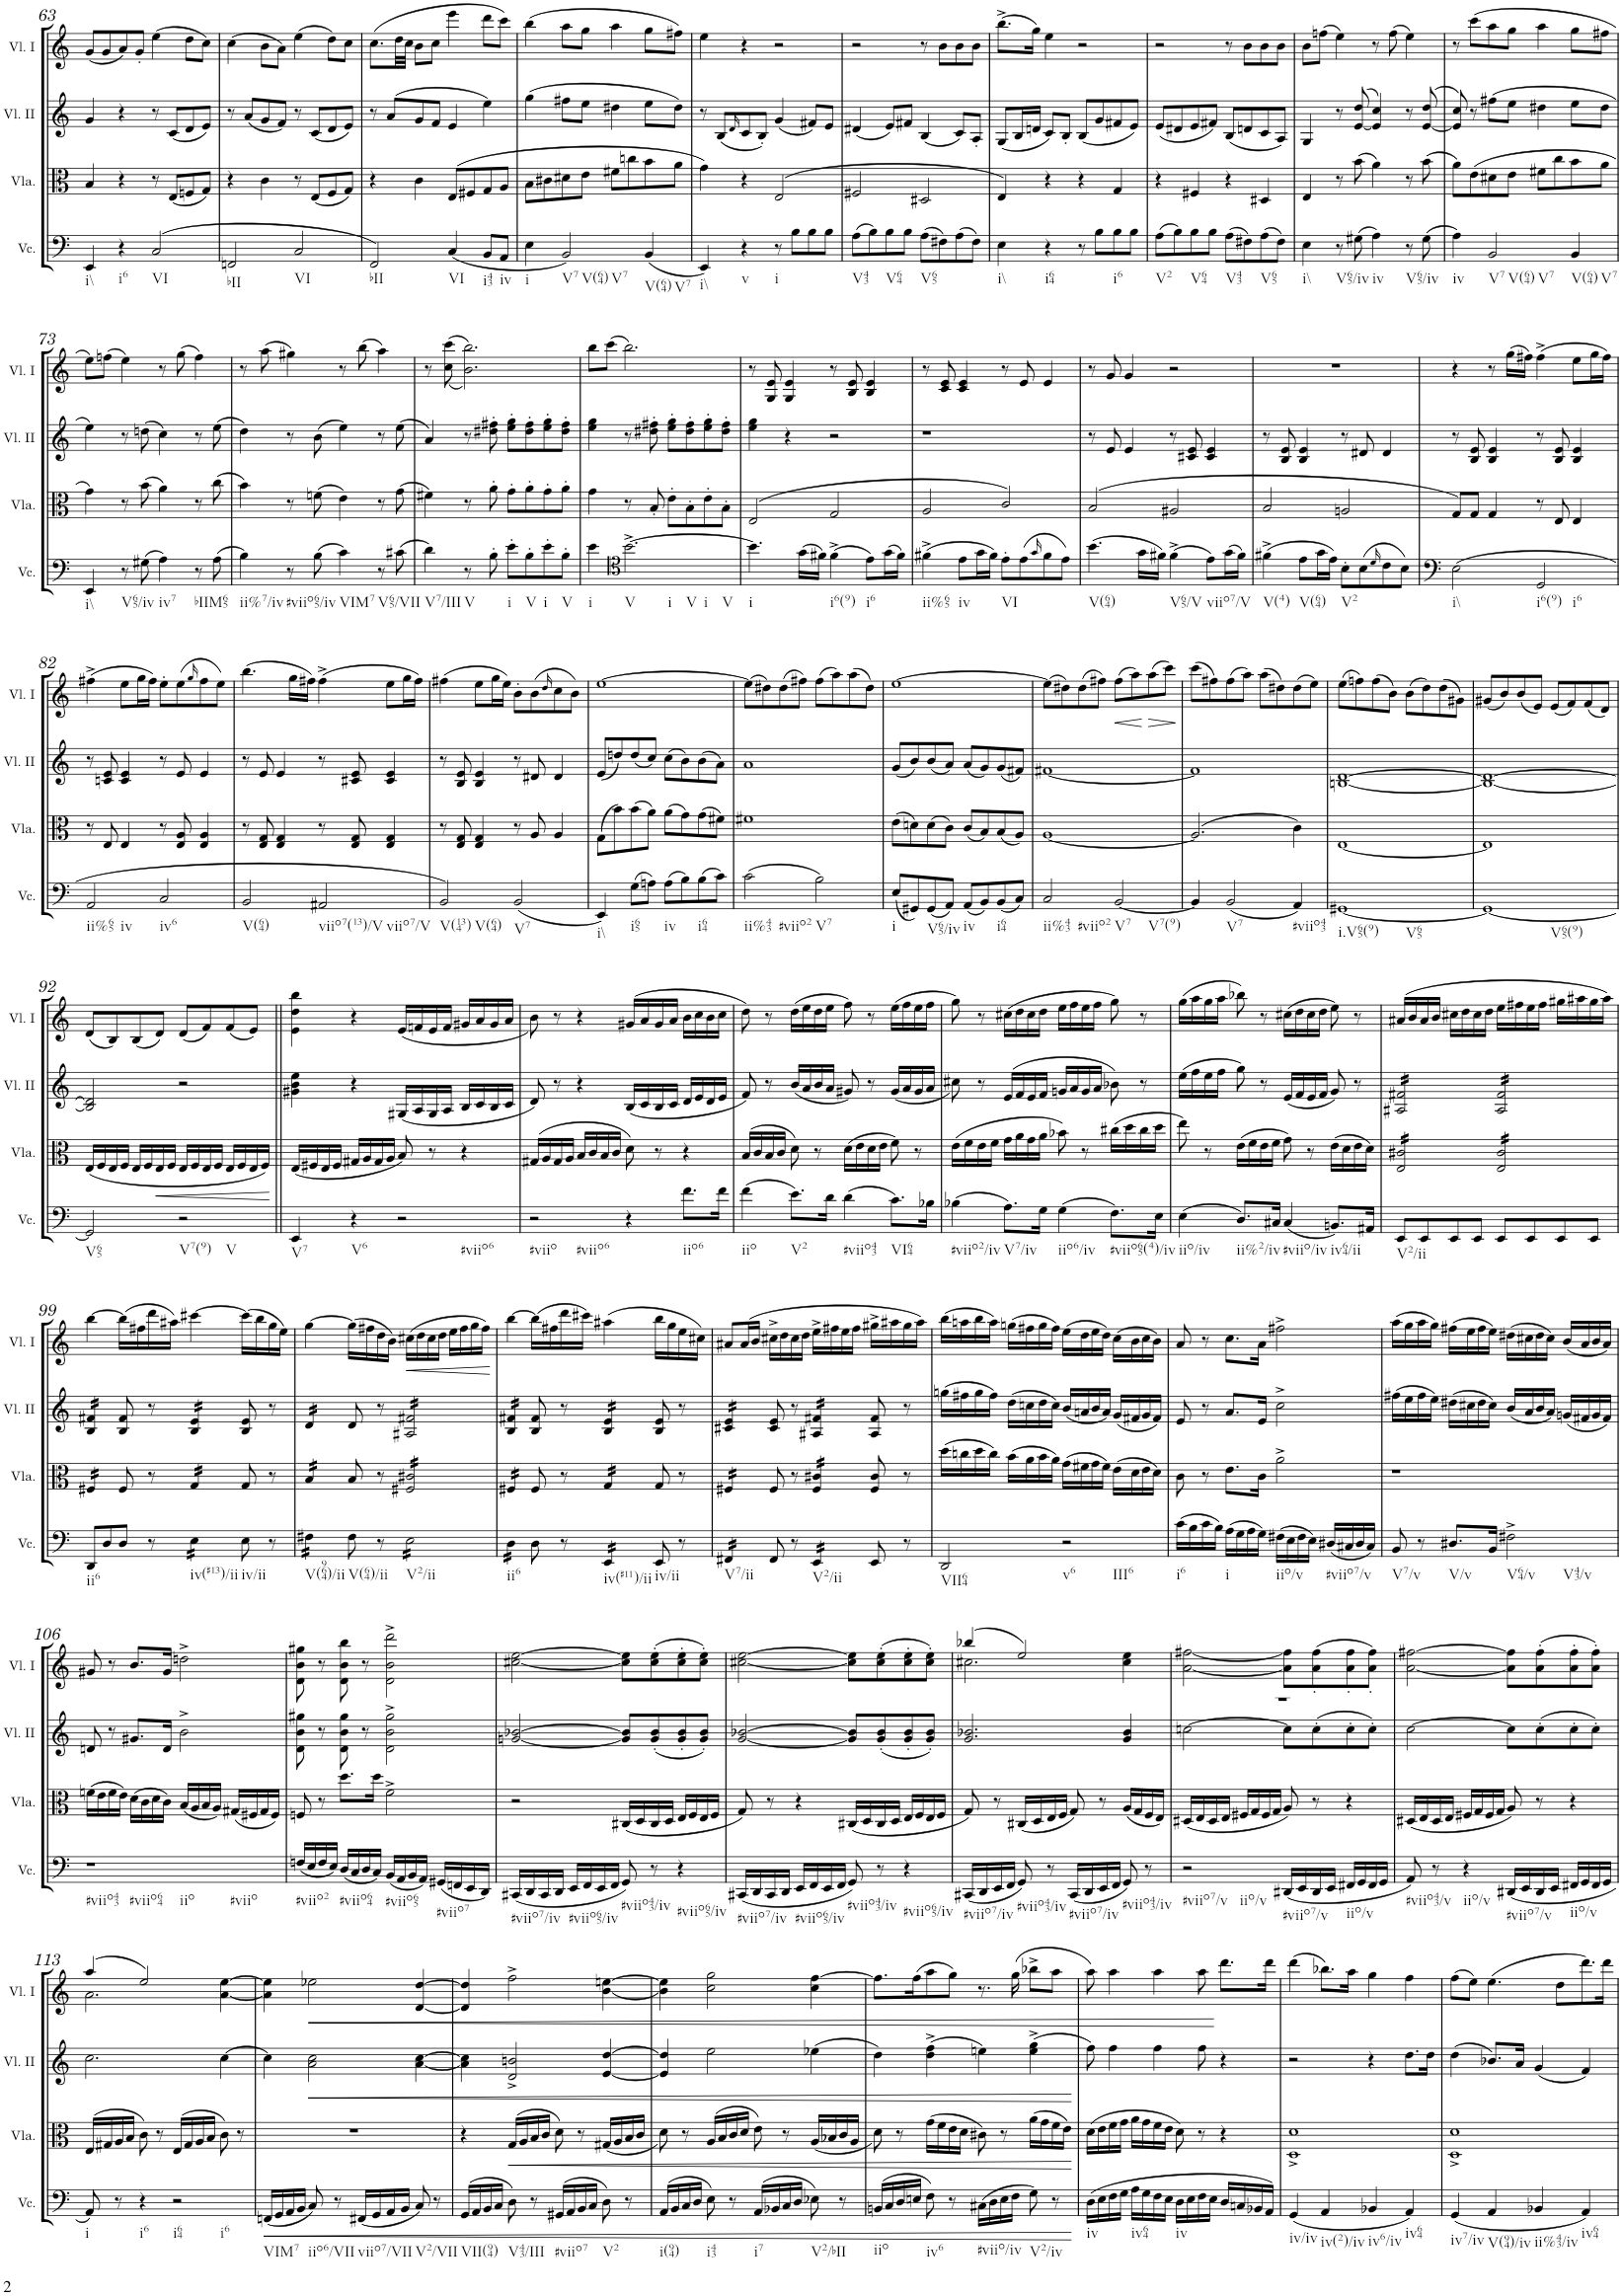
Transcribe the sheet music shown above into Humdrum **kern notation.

**kern	**dynam	**kern	**dynam	**kern	**dynam	**kern	**dynam
*part4	*part4	*part3	*part3	*part2	*part2	*part1	*part1
*staff4	*staff4	*staff3	*staff3	*staff2	*staff2	*staff1	*staff1
*I"Violoncello	*	*I"Viola	*	*I"Violine II	*	*I"Violine I	*
*I'Vc.	*	*I'Vla.	*	*I'Vl. II	*	*I'Vl. I	*
!!LO:PB:g=z
*clefF4	*	*clefC3	*	*clefG2	*	*clefG2	*
*k[]	*	*k[]	*	*k[]	*	*k[]	*
*C:	*	*C:	*	*C:	*	*C:	*
*M4/4	*	*M4/4	*	*M4/4	*	*M4/4	*
*met(c)	*	*met(c)	*	*met(c)	*	*met(c)	*
=63	=63	=63	=63	=63	=63	=63	=63
!LO:TX:b:t=i\\	!	!	!	!	!	!	!
4EE/	.	4B/	.	4g/	.	(<8g/L	.
.	.	.	.	.	.	8g/	.
!LO:TX:b:t=i6	!	!	!	!	!	!	!
4r	.	4r	.	4r	.	8a/)	.
.	.	.	.	.	.	8g'/J	.
!LO:TX:b:t=VI	!	!	!	!	!	!	!
(>2C/	.	8r	.	8r	.	(>4ee\	.
.	.	(<8E/L	.	(<8c/L	.	.	.
.	.	8Fn/	.	8d/	.	8dd\L	.
.	.	8G/J)	.	8e/J)	.	8cc\J)	.
=64	=64	=64	=64	=64	=64	=64	=64
!LO:TX:b:t=bII	!	!	!	!	!	!	!
2FFn/	.	4r	.	8r	.	(>4cc\	.
.	.	.	.	(<8a/L	.	.	.
.	.	4c\	.	8g/	.	8b\L	.
.	.	.	.	8f/J)	.	8a\J)	.
!LO:TX:b:t=VI	!	!	!	!	!	!	!
2C/	.	8r	.	8r	.	(>4ee\	.
.	.	(<8E/L	.	(<8c/L	.	.	.
.	.	8F/	.	8d/	.	8dd\L)	.
.	.	8G/J)	.	8e/J)	.	8cc\J	.
=65	=65	=65	=65	=65	=65	=65	=65
!LO:TX:b:t=bII	!	!	!	!	!	!	!
2FF/)	.	4r	.	8r	.	(>8.cc\L	.
.	.	.	.	(>8a/L	.	.	.
.	.	.	.	.	.	32dd\LL	.
.	.	.	.	.	.	32cc\JJJ	.
.	.	4c\	.	8g/	.	8b\L	.
.	.	.	.	8f/J	.	8cc\J	.
!LO:TX:b:t=VI	!	!	!	!	!	!	!
(<4C/	.	(>8E/L	.	4e/	.	4eee\	.
.	.	8F#X/	.	.	.	.	.
!LO:TX:b:t=i43	!	!	!	!	!	!	!
8BB/L	.	8G/	.	4ee\)	.	8ddd\L	.
!LO:TX:b:t=iv	!	!	!	!	!	!	!
8AA/J	.	8A/J	.	.	.	8ccc\J)	.
=66	=66	=66	=66	=66	=66	=66	=66
!LO:TX:b:t=i	!	!	!	!	!	!	!
4E\	.	8B\L	.	(>4gg\	.	(>4bb\	.
.	.	8c#X\	.	.	.	.	.
!LO:TX:b:t=V7	!	!	!	!	!	!	!
!LO:TX:b:t=V(64)	!	!	!	!	!	!	!
!LO:TX:b:t=V7	!	!	!	!	!	!	!
2BB/)	.	8d#X\	.	8ff#X\L	.	8aa\L	.
.	.	8e\J	.	8ee\J	.	8gg\J	.
.	.	8f#X\L	.	4dd#X\	.	4aa\	.
.	.	8ccn\	.	.	.	.	.
!LO:TX:b:t=V(64)	!	!	!	!	!	!	!
!LO:TX:b:t=V7	!	!	!	!	!	!	!
(<4BB/	.	8b\	.	8ee\L	.	8gg\L	.
.	.	8a\J	.	8dd#\J)	.	8ff#X\J)	.
=67	=67	=67	=67	=67	=67	=67	=67
!LO:TX:b:t=i\\	!	!	!	!	!	!	!
4EE/)	.	4g\)	.	8r	.	4ee\	.
.	.	.	.	(<8B/L	.	.	.
.	.	.	.	16qd/	.	.	.
!LO:TX:b:t=v	!	!	!	!	!	!	!
4r	.	4r	.	8c/	.	4r	.
.	.	.	.	8B'/J)	.	.	.
!LO:TX:b:t=i	!	!	!	!	!	!	!
8r	.	(>2E/	.	(<4g/	.	2r	.
8B\L	.	.	.	.	.	.	.
8B\	.	.	.	8f#X/L)	.	.	.
8B\J	.	.	.	8e/J	.	.	.
=68	=68	=68	=68	=68	=68	=68	=68
!LO:TX:b:t=V43	!	!	!	!	!	!	!
(>8A\L	.	2F#X/	.	(<4d#X/	.	2r	.
8B\)	.	.	.	.	.	.	.
!LO:TX:b:t=V64	!	!	!	!	!	!	!
8B\	.	.	.	8e/L)	.	.	.
8B\J	.	.	.	8f#X/J	.	.	.
!LO:TX:b:t=V65	!	!	!	!	!	!	!
(>8A\L	.	2D#X/	.	(<4B/	.	8r	.
8F#X\)	.	.	.	.	.	8b\L	.
(>8A\	.	.	.	8c/L)	.	8b\	.
8F#\J)	.	.	.	8A'/J	.	8b\J	.
=69	=69	=69	=69	=69	=69	=69	=69
!LO:TX:b:t=i\\	!	!	!	!	!	!	!
4E\	.	4E/)	.	(<8G/L	.	(>8.bb^\L	.
.	.	.	.	16B/L	.	.	.
.	.	.	.	16dn/JJ	.	16gg\Jk)	.
!LO:TX:b:t=i64	!	!	!	!	!	!	!
4r	.	4r	.	8c/L)	.	4ee\	.
.	.	.	.	8B'/J	.	.	.
8r	.	4r	.	(<8B/L	.	2r	.
8B\L	.	.	.	8g/	.	.	.
!LO:TX:b:t=i6	!	!	!	!	!	!	!
8B\	.	4G/	.	8f#X/	.	.	.
8B\J	.	.	.	8e/J)	.	.	.
=70	=70	=70	=70	=70	=70	=70	=70
!LO:TX:b:t=V2	!	!	!	!	!	!	!
(>8A\L	.	4r	.	(<8e/L	.	2r	.
8B\)	.	.	.	8d#X/	.	.	.
!LO:TX:b:t=V64	!	!	!	!	!	!	!
8B\	.	4F#X/	.	8e/	.	.	.
8B\J	.	.	.	8f#X/J)	.	.	.
!LO:TX:b:t=V43	!	!	!	!	!	!	!
(>8A\L	.	4r	.	(<8B/L	.	8r	.
8F#X\)	.	.	.	8dn/	.	8b\L	.
!LO:TX:b:t=V65	!	!	!	!	!	!	!
(>8A\	.	4D#X/	.	8c/	.	8b\	.
8F#\J)	.	.	.	8A/J)	.	8b\J	.
=71	=71	=71	=71	=71	=71	=71	=71
!LO:TX:b:t=i\\	!	!	!	!	!	!	!
4E\	.	4E/	.	4G/	.	8b\L	.
.	.	.	.	.	.	(>8ffn\J	.
!LO:TX:b:t=V65/iv	!	!	!	!	!	!	!
8r	.	8r	.	8r	.	4ee\)	.
(>8G#X\	.	(>8b\	.	(>[8e/ 8dd/	.	.	.
!LO:TX:b:t=iv	!	!	!	!	!	!	!
4A\)	.	4a\)	.	4e/] 4cc/)	.	8r	.
.	.	.	.	.	.	(>8ff\	.
!LO:TX:b:t=V65/iv	!	!	!	!	!	!	!
8r	.	8r	.	8r	.	4ee\)	.
(>8G#\	.	(>8b\	.	(>[8e/ 8dd/	.	.	.
=72	=72	=72	=72	=72	=72	=72	=72
!LO:TX:b:t=iv	!	!	!	!	!	!	!
4A\)	.	8a\L)	.	8e/] 8cc/)	.	8r	.
.	.	(>8e\	.	8r	.	(>8ccc\L	.
!LO:TX:b:t=V7	!	!	!	!	!	!	!
!LO:TX:b:t=V(64)	!	!	!	!	!	!	!
!LO:TX:b:t=V7	!	!	!	!	!	!	!
2BB/	.	8d#X\	.	(>8ff#X\L	.	8aa\	.
.	.	8e\J	.	8ee\J	.	8gg\J	.
.	.	8f#X\L	.	4dd#X\	.	4aa\	.
.	.	8cc\	.	.	.	.	.
!LO:TX:b:t=V(64)	!	!	!	!	!	!	!
!LO:TX:b:t=V7	!	!	!	!	!	!	!
4BB/	.	8b\	.	8ee\L	.	8gg\L	.
.	.	8a\J	.	8dd#\J	.	8ff#X\J	.
!!LO:LB:g=z
=73	=73	=73	=73	=73	=73	=73	=73
!LO:TX:b:t=i\\	!	!	!	!	!	!	!
4EE/	.	4g\)	.	4ee\)	.	8ee\L)	.
.	.	.	.	.	.	(>8ffn\J	.
!LO:TX:b:t=V65/iv	!	!	!	!	!	!	!
8r	.	8r	.	8r	.	4ee\)	.
(>8G#X\	.	(>8b\	.	(>8ddn\	.	.	.
!LO:TX:b:t=iv7	!	!	!	!	!	!	!
4A\)	.	4a\)	.	4cc\)	.	8r	.
.	.	.	.	.	.	(>8gg\	.
!LO:TX:b:t=bIIM65	!	!	!	!	!	!	!
8r	.	8r	.	8r	.	4ff\)	.
(>8A\	.	(>8cc\	.	(>8ee\	.	.	.
=74	=74	=74	=74	=74	=74	=74	=74
!LO:TX:b:t=ii%7/iv	!	!	!	!	!	!	!
4B\)	.	4b\)	.	4dd\)	.	8r	.
.	.	.	.	.	.	(>8aa\	.
!LO:TX:b:t=#viio65/iv	!	!	!	!	!	!	!
8r	.	8r	.	8r	.	4gg#X\)	.
(>8B\	.	(>8fn\	.	(>8b\	.	.	.
!LO:TX:b:t=VIM7	!	!	!	!	!	!	!
4c\)	.	4e\)	.	4ee\)	.	8r	.
.	.	.	.	.	.	(>8bb\	.
!LO:TX:b:t=V65/VII	!	!	!	!	!	!	!
8r	.	8r	.	8r	.	4aa\)	.
(>8c#X\	.	(>8g\	.	(>8ee\	.	.	.
=75	=75	=75	=75	=75	=75	=75	=75
!LO:TX:b:t=V7/III	!	!	!	!	!	!	!
4d\)	.	4f#X\)	.	4a/)	.	8r	.
.	.	.	.	.	.	(>(<8cc\ 8ccc\	.
!LO:TX:b:t=V	!	!	!	!	!	!	!
8r	.	8r	.	8r	.	2.b\ 2.bb\))	.
8B'\	.	8a'\	.	8dd#X\' 8ff#X\'	.	.	.
!LO:TX:b:t=i	!	!	!	!	!	!	!
8e'\L	.	8g'\L	.	8ee\' 8gg\'L	.	.	.
!LO:TX:b:t=V	!	!	!	!	!	!	!
8B'\	.	8a'\	.	8dd#\' 8ff#\'	.	.	.
!LO:TX:b:t=i	!	!	!	!	!	!	!
8e'\	.	8g'\	.	8ee\' 8gg\'	.	.	.
!LO:TX:b:t=V	!	!	!	!	!	!	!
8B'\J	.	8a'\J	.	8dd#\' 8ff#\'J	.	.	.
=76	=76	=76	=76	=76	=76	=76	=76
!LO:TX:b:t=i	!	!	!	!	!	!	!
4e\	.	4g\	.	4ee\ 4gg\	.	8bb\L	.
.	.	.	.	.	.	(>8ccc\J	.
*clefC4	*	*	*	*	*	*	*
!LO:TX:b:t=V	!	!	!	!	!	!	!
!LO:TX:b:t=i	!	!	!	!	!	!	!
!LO:TX:b:t=V	!	!	!	!	!	!	!
!LO:TX:b:t=i	!	!	!	!	!	!	!
!LO:TX:b:t=V	!	!	!	!	!	!	!
[2.b^\	.	8r	.	8r	.	2.bb\)	.
.	.	8B'/	.	8dd#X\' 8ff#X\'	.	.	.
.	.	8e'\L	.	8ee\' 8gg\'L	.	.	.
.	.	8B'\	.	8dd#\' 8ff#\'	.	.	.
.	.	8e'\	.	8ee\' 8gg\'	.	.	.
.	.	8B'\J	.	8dd#\' 8ff#\'J	.	.	.
=77	=77	=77	=77	=77	=77	=77	=77
!LO:TX:b:t=i	!	!	!	!	!	!	!
4.b\]	.	(>2E/	.	4ee\ 4gg\	.	8r	.
.	.	.	.	.	.	8G/ 8e/	.
.	.	.	.	4r	.	4G/ 4e/	.
(>16g\LL	.	.	.	.	.	.	.
16f#X\JJ)	.	.	.	.	.	.	.
!LO:TX:b:t=i6(9)	!	!	!	!	!	!	!
(>4f#^\	.	2G/	.	2r	.	8r	.
.	.	.	.	.	.	8B/ 8e/	.
!LO:TX:b:t=i6	!	!	!	!	!	!	!
8e\L)	.	.	.	.	.	4B/ 4e/	.
(>16g\L	.	.	.	.	.	.	.
16f#\JJ)	.	.	.	.	.	.	.
=78	=78	=78	=78	=78	=78	=78	=78
!LO:TX:b:t=ii%65	!	!	!	!	!	!	!
(>4f#X^\	.	2A/	.	1r	.	8r	.
.	.	.	.	.	.	8c/ 8e/	.
!LO:TX:b:t=iv	!	!	!	!	!	!	!
8e\L	.	.	.	.	.	4c/ 4e/	.
16g\L	.	.	.	.	.	.	.
16f#\JJ)	.	.	.	.	.	.	.
!LO:TX:b:t=VI	!	!	!	!	!	!	!
8e'\L	.	2c/)	.	.	.	8r	.
(>8e\	.	.	.	.	.	8e/	.
16qg/	.	.	.	.	.	.	.
8f#\	.	.	.	.	.	4e/	.
8e\J)	.	.	.	.	.	.	.
=79	=79	=79	=79	=79	=79	=79	=79
!LO:TX:b:t=V(64)	!	!	!	!	!	!	!
(>4.b\	.	(>2B/	.	8r	.	8r	.
.	.	.	.	8e/	.	8g/	.
.	.	.	.	4e/	.	4g/	.
16g\LL	.	.	.	.	.	.	.
16f#X\JJ)	.	.	.	.	.	.	.
!LO:TX:b:t=V65/V	!	!	!	!	!	!	!
(>4f#^\	.	2A#X/	.	8r	.	2r	.
.	.	.	.	8c#X/ 8e/	.	.	.
!LO:TX:b:t=viio7/V	!	!	!	!	!	!	!
8e\L)	.	.	.	4c#/ 4e/	.	.	.
(>16g\L	.	.	.	.	.	.	.
16f#\JJ)	.	.	.	.	.	.	.
=80	=80	=80	=80	=80	=80	=80	=80
!LO:TX:b:t=V(4)	!	!	!	!	!	!	!
(>4f#X^\	.	2B/	.	8r	.	1r	.
.	.	.	.	8B/ 8e/	.	.	.
!LO:TX:b:t=V(64)	!	!	!	!	!	!	!
8e\L	.	.	.	4B/ 4e/	.	.	.
16g\L	.	.	.	.	.	.	.
16e\JJ)	.	.	.	.	.	.	.
!LO:TX:b:t=V2	!	!	!	!	!	!	!
8B'\L	.	2An/	.	8r	.	.	.
(>8B\	.	.	.	8d#X/	.	.	.
16qd/	.	.	.	.	.	.	.
8c\	.	.	.	4d#/	.	.	.
8B\J)	.	.	.	.	.	.	.
=81	=81	=81	=81	=81	=81	=81	=81
!LO:TX:b:t=i\\	!	!	!	!	!	!	!
(>2E\	.	8G/L)	.	8r	.	4r	.
.	.	8G/J	.	8B/ 8e/	.	.	.
.	.	4G/	.	4B/ 4e/	.	8r	.
.	.	.	.	.	.	(>16gg\LL	.
.	.	.	.	.	.	16ff#X\JJ)	.
!LO:TX:b:t=i6(9)	!	!	!	!	!	!	!
!LO:TX:b:t=i6	!	!	!	!	!	!	!
2GG/	.	8r	.	8r	.	(>4ff#^\	.
.	.	8E/	.	8B/ 8e/	.	.	.
.	.	4E/	.	4B/ 4e/	.	8ee\L	.
.	.	.	.	.	.	16gg\L	.
.	.	.	.	.	.	16ff#\JJ)	.
!!LO:LB:g=z
=82	=82	=82	=82	=82	=82	=82	=82
!LO:TX:b:t=ii%65	!	!	!	!	!	!	!
!LO:TX:b:t=iv	!	!	!	!	!	!	!
2AA/	.	8r	.	8r	.	(>4ff#X^\	.
.	.	8E/	.	8cn/ 8e/	.	.	.
.	.	4E/	.	4c/ 4e/	.	8ee\L	.
.	.	.	.	.	.	16gg\L	.
.	.	.	.	.	.	16ff#\JJ)	.
!LO:TX:b:t=iv6	!	!	!	!	!	!	!
2C/	.	8r	.	8r	.	8ee'\L	.
.	.	8E/ 8A/	.	8e/	.	(>8ee\	.
.	.	.	.	.	.	16qgg/	.
.	.	4E/ 4A/	.	4e/	.	8ff#\	.
.	.	.	.	.	.	8ee\J)	.
=83	=83	=83	=83	=83	=83	=83	=83
!LO:TX:b:t=V(64)	!	!	!	!	!	!	!
2BB/	.	8r	.	8r	.	(>4.bb\	.
.	.	8E/ 8G/	.	8e/	.	.	.
.	.	4E/ 4G/	.	4e/	.	.	.
.	.	.	.	.	.	16gg\LL	.
.	.	.	.	.	.	16ff#X\JJ)	.
!LO:TX:b:t=viio7(13)/V	!	!	!	!	!	!	!
!LO:TX:b:t=viio7/V	!	!	!	!	!	!	!
2AA#X/	.	8r	.	8r	.	(>4ff#^\	.
.	.	8E/ 8G/	.	8c#X/ 8e/	.	.	.
.	.	4E/ 4G/	.	4c#/ 4e/	.	8ee\L	.
.	.	.	.	.	.	16gg\L	.
.	.	.	.	.	.	16ff#\JJ)	.
=84	=84	=84	=84	=84	=84	=84	=84
!LO:TX:b:t=V(134)	!	!	!	!	!	!	!
!LO:TX:b:t=V(64)	!	!	!	!	!	!	!
2BB/)	.	8r	.	8r	.	(>4ff#X\	.
.	.	8E/ 8G/	.	8B/ 8e/	.	.	.
.	.	4E/ 4G/	.	4B/ 4e/	.	8ee\L	.
.	.	.	.	.	.	16gg\L	.
.	.	.	.	.	.	16ee\JJ)	.
!LO:TX:b:t=V7	!	!	!	!	!	!	!
(<2BB/	.	8r	.	8r	.	8b'\L	.
.	.	8A/	.	8d#X/	.	(>8b\	.
.	.	.	.	.	.	16qdd/	.
.	.	4A/	.	4d#/	.	8cc\	.
.	.	.	.	.	.	8b\J)	.
=85	=85	=85	=85	=85	=85	=85	=85
!LO:TX:b:t=i\\	!	!	!	!	!	!	!
4EE/)	.	(>8G\L	.	(<8e/L	.	[1ee	.
.	.	8b\)	.	8ddn/)	.	.	.
!LO:TX:b:t=i65	!	!	!	!	!	!	!
(>8G\L	.	(>8b\	.	(<8dd/	.	.	.
8An\J)	.	8a\J)	.	8cc/J)	.	.	.
!LO:TX:b:t=iv	!	!	!	!	!	!	!
(>8A\L	.	(>8a\L	.	(>8cc\L	.	.	.
8B\)	.	8g\)	.	8b\)	.	.	.
!LO:TX:b:t=i64	!	!	!	!	!	!	!
(>8B\	.	(>8g\	.	(>8b\	.	.	.
8c\J)	.	8f#X\J)	.	8a\J)	.	.	.
=86	=86	=86	=86	=86	=86	=86	=86
!LO:TX:b:t=ii%43	!	!	!	!	!	!	!
!LO:TX:b:t=#viio2	!	!	!	!	!	!	!
(>2c\	.	1f#X	.	1a	.	(>8ee\L]	.
.	.	.	.	.	.	8dd#X\)	.
.	.	.	.	.	.	(>8dd#\	.
.	.	.	.	.	.	8ff#X\J)	.
!LO:TX:b:t=V7	!	!	!	!	!	!	!
2B\)	.	.	.	.	.	(>8ff#\L	.
.	.	.	.	.	.	8aa\)	.
.	.	.	.	.	.	(>8aa\	.
.	.	.	.	.	.	8dd#\J)	.
=87	=87	=87	=87	=87	=87	=87	=87
!LO:TX:b:t=i	!	!	!	!	!	!	!
(<8E/L	.	(>8e\L	.	(<8g/L	.	[1ee	.
8GG#X/)	.	8dn\)	.	8b/)	.	.	.
!LO:TX:b:t=V65/iv	!	!	!	!	!	!	!
(<8GG#/	.	(>8d\	.	(<8b/	.	.	.
8AA/J)	.	8c\J)	.	8a/J)	.	.	.
!LO:TX:b:t=iv	!	!	!	!	!	!	!
(<8AA/L	.	(<8c/L	.	(<8a/L	.	.	.
8BB/)	.	8B/)	.	8g/)	.	.	.
!LO:TX:b:t=i64	!	!	!	!	!	!	!
(<8BB/	.	(<8B/	.	(<8g/	.	.	.
8C/J)	.	8A/J)	.	8f#X/J)	.	.	.
=88	=88	=88	=88	=88	=88	=88	=88
!LO:TX:b:t=ii%43	!	!	!	!	!	!	!
!LO:TX:b:t=#viio2	!	!	!	!	!	!	!
2C/	.	[1A	.	[1f#X	.	(>8ee\L]	.
.	.	.	.	.	.	8dd#X\)	.
.	.	.	.	.	.	(>8dd#\	.
.	.	.	.	.	.	8ff#X\J)	.
!LO:TX:b:t=V7	!	!	!	!	!	!	!
!LO:TX:b:t=V7(9)	!	!	!	!	!	!	!
!	!	!	!	!	!	!	!LO:HP:b
[2BB/	.	.	.	.	.	(>8ff#\L	<
.	.	.	.	.	.	8aa\)	.
!	!	!	!	!	!	!	!LO:HP:n=1:b
.	.	.	.	.	.	(>8aa\	[ >
.	.	.	.	.	.	8ccc\J)	.
.	.	.	.	.	.	.	]
=89	=89	=89	=89	=89	=89	=89	=89
4BB/]	.	(>2.A/]	.	1f#]	.	(>8ccc\L	.
.	.	.	.	.	.	8ff#X\)	.
!LO:TX:b:t=V7	!	!	!	!	!	!	!
(<2BB/	.	.	.	.	.	(>8ff#\	.
.	.	.	.	.	.	8aa\J)	.
.	.	.	.	.	.	(>8aa\L	.
.	.	.	.	.	.	8dd#X\)	.
!LO:TX:b:t=#viio43	!	!	!	!	!	!	!
4AA/)	.	4c\)	.	.	.	(>8dd#\	.
.	.	.	.	.	.	8ee\J)	.
=90	=90	=90	=90	=90	=90	=90	=90
!LO:TX:b:t=i.V65(9)	!	!	!	!	!	!	!
!LO:TX:b:t=V65	!	!	!	!	!	!	!
[1GG#X	.	[1E	.	[1Bn [1d	.	(>8ee\L	.
.	.	.	.	.	.	8ffn\)	.
.	.	.	.	.	.	(>8ff\	.
.	.	.	.	.	.	8b\J)	.
.	.	.	.	.	.	(>8b\L	.
.	.	.	.	.	.	8dd\)	.
.	.	.	.	.	.	(>8dd\	.
.	.	.	.	.	.	8g#X\J)	.
=91	=91	=91	=91	=91	=91	=91	=91
!LO:TX:b:t=V65(9)	!	!	!	!	!	!	!
1GG#_	.	1E]	.	1B_ 1d_	.	(<8g#X/L	.
.	.	.	.	.	.	8b/)	.
.	.	.	.	.	.	(<8b/	.
.	.	.	.	.	.	8e/J)	.
.	.	.	.	.	.	(<8e/L	.
.	.	.	.	.	.	8f/)	.
.	.	.	.	.	.	(<8f/	.
.	.	.	.	.	.	8d/J)	.
!!LO:LB:g=z
=92	=92	=92	=92	=92	=92	=92	=92
!LO:TX:b:t=V65	!	!	!	!	!	!	!
2GG#/]	.	(<16E/LL	.	2B/] 2d/]	.	(<8d/L	.
.	.	16F/	.	.	.	.	.
.	.	16E/	.	.	.	8B/)	.
.	.	16F/JJ	.	.	.	.	.
.	.	16E/LL	.	.	.	(<8B/	.
.	.	16F/	.	.	.	.	.
!	!	!	!LO:HP:b	!	!	!	!
.	.	16E/	<	.	.	8d/J)	.
.	.	16F/JJ	.	.	.	.	.
!LO:TX:b:t=V7(9)	!	!	!	!	!	!	!
!LO:TX:b:t=V	!	!	!	!	!	!	!
2r	.	16E/LL	.	2r	.	(<8d/L	.
.	.	16F/	.	.	.	.	.
.	.	16E/	.	.	.	8f/)	.
.	.	16F/JJ	.	.	.	.	.
.	.	16E/LL	.	.	.	(<8f/	.
.	.	16F/	.	.	.	.	.
.	.	16E/	.	.	.	8e/J)	.
.	.	16F/JJ)	.	.	.	.	.
.	.	.	[	.	.	.	.
=93||	=93||	=93||	=93||	=93||	=93||	=93||	=93||
!LO:TX:b:t=V7	!	!	!	!	!	!	!
4EE/	.	(<16E/LL	.	4g#X\ 4b\ 4ee\	.	4e\ 4dd\ 4bb\	.
.	.	16F#X/	.	.	.	.	.
.	.	16E/	.	.	.	.	.
.	.	16F#/JJ	.	.	.	.	.
!LO:TX:b:t=V6	!	!	!	!	!	!	!
4r	.	16G#X/LL	.	4r	.	4r	.
.	.	16A/	.	.	.	.	.
.	.	16G#/	.	.	.	.	.
.	.	16A/JJ	.	.	.	.	.
!LO:TX:b:t=#viio6	!	!	!	!	!	!	!
2r	.	8B/)	.	(<16G#X/LL	.	(<16e/LL	.
.	.	.	.	16A/	.	16fn/	.
.	.	8r	.	16G#/	.	16e/	.
.	.	.	.	16A/JJ	.	16f/JJ	.
.	.	4r	.	16B/LL	.	16g#X/LL	.
.	.	.	.	16c/	.	16a/	.
.	.	.	.	16B/	.	16g#/	.
.	.	.	.	16c/JJ	.	16a/JJ	.
=94	=94	=94	=94	=94	=94	=94	=94
!LO:TX:b:t=#viio	!	!	!	!	!	!	!
!LO:TX:b:t=#viio6	!	!	!	!	!	!	!
2r	.	(>16G#X/LL	.	8d/)	.	8b\)	.
.	.	16A/	.	.	.	.	.
.	.	16G#/	.	8r	.	8r	.
.	.	16A/JJ	.	.	.	.	.
.	.	16B/LL	.	4r	.	4r	.
.	.	16c/	.	.	.	.	.
.	.	16B/	.	.	.	.	.
.	.	16c/JJ	.	.	.	.	.
4r	.	8d\)	.	(<16B/LL	.	(>16g#X/LL	.
.	.	.	.	16c/	.	16a/	.
.	.	8r	.	16B/	.	16g#/	.
.	.	.	.	16c/JJ	.	16a/JJ	.
!LO:TX:b:t=iio6	!	!	!	!	!	!	!
8.f\L	.	4r	.	16d/LL	.	16b\LL	.
.	.	.	.	16e/	.	16cc\	.
.	.	.	.	16d/	.	16b\	.
16f\Jk	.	.	.	16e/JJ	.	16cc\JJ	.
=95	=95	=95	=95	=95	=95	=95	=95
!LO:TX:b:t=iio	!	!	!	!	!	!	!
(>4f\	.	(>16B/LL	.	8f/)	.	8dd\)	.
.	.	16c/	.	.	.	.	.
.	.	16B/	.	8r	.	8r	.
.	.	16c/JJ	.	.	.	.	.
!LO:TX:b:t=V2	!	!	!	!	!	!	!
8.e\L)	.	8d\)	.	(<16b/LL	.	(>16dd\LL	.
.	.	.	.	16a/	.	16ee\	.
.	.	8r	.	16b/	.	16dd\	.
16d\Jk	.	.	.	16a/JJ	.	16ee\JJ	.
!LO:TX:b:t=#viio43	!	!	!	!	!	!	!
(>4d\	.	(>16d\LL	.	8g#X/)	.	8ff\)	.
.	.	16e\	.	.	.	.	.
.	.	16d\	.	8r	.	8r	.
.	.	16e\JJ	.	.	.	.	.
!LO:TX:b:t=VI64	!	!	!	!	!	!	!
8.c\L)	.	8f\)	.	(<16g#/LL	.	(>16ee\LL	.
.	.	.	.	16a/	.	16ff\	.
.	.	8r	.	16g#/	.	16ee\	.
16B-X\Jk	.	.	.	16a/JJ	.	16ff\JJ	.
=96	=96	=96	=96	=96	=96	=96	=96
!LO:TX:b:t=#viio2/iv	!	!	!	!	!	!	!
(>4B-X\	.	(>16e\LL	.	8cc#X\)	.	8gg\)	.
.	.	16f\	.	.	.	.	.
.	.	16e\	.	8r	.	8r	.
.	.	16f\JJ	.	.	.	.	.
!LO:TX:b:t=V7/iv	!	!	!	!	!	!	!
8.A\L)	.	16g\LL	.	(>16e/LL	.	(>16cc#X\LL	.
.	.	16a\	.	16f/	.	16dd\	.
.	.	16g\	.	16e/	.	16cc#\	.
16G\Jk	.	16a\JJ	.	16f/JJ	.	16dd\JJ	.
!LO:TX:b:t=iio6/iv	!	!	!	!	!	!	!
(>4G\	.	8b-X\)	.	16gn/LL	.	16ee\LL	.
.	.	.	.	16a/	.	16ff\	.
.	.	8r	.	16g/	.	16ee\	.
.	.	.	.	16a/JJ	.	16ff\JJ	.
!LO:TX:b:t=#viio65(4)/iv	!	!	!	!	!	!	!
8.F\L)	.	(>16cc#X\LL	.	8b-X\)	.	8gg\)	.
.	.	16dd\	.	.	.	.	.
.	.	16cc#\	.	8r	.	8r	.
16E\Jk	.	16dd\JJ	.	.	.	.	.
=97	=97	=97	=97	=97	=97	=97	=97
!LO:TX:b:t=iio/iv	!	!	!	!	!	!	!
(>4E\	.	8ee\)	.	(>16ee\LL	.	(>16gg\LL	.
.	.	.	.	16ff\	.	16aa\	.
.	.	8r	.	16ee\	.	16gg\	.
.	.	.	.	16ff\JJ	.	16aa\JJ	.
!LO:TX:b:t=ii%2/iv	!	!	!	!	!	!	!
8.D/L)	.	(>16e\LL	.	8gg\)	.	8bb-X\)	.
.	.	16f\	.	.	.	.	.
.	.	16e\	.	8r	.	8r	.
16C#X/Jk	.	16f\JJ	.	.	.	.	.
!LO:TX:b:t=#viio/iv	!	!	!	!	!	!	!
(<4C#/	.	8g\)	.	(<16e/LL	.	(>16cc#X\LL	.
.	.	.	.	16f/	.	16dd\	.
.	.	8r	.	16e/	.	16cc#\	.
.	.	.	.	16f/JJ	.	16dd\JJ	.
!LO:TX:b:t=iv64/ii	!	!	!	!	!	!	!
8.BBn/L)	.	(>16e\LL	.	8g/)	.	8ee\)	.
.	.	16d\	.	.	.	.	.
.	.	16e\	.	8r	.	8r	.
16AA#X/Jk	.	16d\JJ)	.	.	.	.	.
=98	=98	=98	=98	=98	=98	=98	=98
!LO:TX:b:t=V2/ii	!	!	!	!	!	!	!
*	*	*tremolo	*	*	*	*	*
*	*	*	*	*tremolo	*	*	*
8EE/L	.	16E/ 16c#X/LL	.	16A#X/ 16f#X/LL	.	(>16a#X/LL	.
.	.	16E/ 16c#X/	.	16A#X/ 16f#X/	.	16b/	.
8EE/	.	16E/ 16c#X/	.	16A#X/ 16f#X/	.	16a#/	.
.	.	16E/ 16c#X/	.	16A#X/ 16f#X/	.	16b/JJ	.
8EE/	.	16E/ 16c#X/	.	16A#X/ 16f#X/	.	16cc#X\LL	.
.	.	16E/ 16c#X/	.	16A#X/ 16f#X/	.	16dd\	.
8EE/J	.	16E/ 16c#X/	.	16A#X/ 16f#X/	.	16cc#\	.
.	.	16E/ 16c#X/JJ	.	16A#X/ 16f#X/JJ	.	16dd\JJ	.
8EE/L	.	16E/ 16c#/LL	.	16A#/ 16f#/LL	.	16ee\LL	.
.	.	16E/ 16c#/	.	16A#/ 16f#/	.	16ff#X\	.
8EE/	.	16E/ 16c#/	.	16A#/ 16f#/	.	16ee\	.
.	.	16E/ 16c#/	.	16A#/ 16f#/	.	16ff#\JJ	.
8EE/	.	16E/ 16c#/	.	16A#/ 16f#/	.	16gg#X\LL	.
.	.	16E/ 16c#/	.	16A#/ 16f#/	.	16aa#X\	.
8EE/J	.	16E/ 16c#/	.	16A#/ 16f#/	.	16gg#\	.
.	.	16E/ 16c#/JJ	.	16A#/ 16f#/JJ	.	16aa#\JJ)	.
!!LO:LB:g=z
=99	=99	=99	=99	=99	=99	=99	=99
!LO:TX:b:t=ii6	!	!	!	!	!	!	!
8DD/L	.	16F#X/LL	.	16B/ 16f#X/LL	.	[4bb\	.
.	.	16F#X/	.	16B/ 16f#X/	.	.	.
8D/	.	16F#X/	.	16B/ 16f#X/	.	.	.
.	.	16F#X/JJ	.	16B/ 16f#X/JJ	.	.	.
*	*	*	*	*Xtremolo	*	*	*
*	*	*Xtremolo	*	*	*	*	*
8D/J	.	8F#/	.	8B/ 8f#/	.	(>16bb\LL]	.
.	.	.	.	.	.	16ff#X\	.
8r	.	8r	.	8r	.	16ddd\	.
.	.	.	.	.	.	16aa#X\JJ)	.
!LO:TX:b:t=iv(#13)/ii	!	!	!	!	!	!	!
*tremolo	*	*	*	*	*	*	*
*	*	*tremolo	*	*	*	*	*
*	*	*	*	*tremolo	*	*	*
16E\LL	.	16G/LL	.	16B/ 16e/LL	.	[4ccc#X\	.
16E\	.	16G/	.	16B/ 16e/	.	.	.
16E\	.	16G/	.	16B/ 16e/	.	.	.
16E\JJ	.	16G/JJ	.	16B/ 16e/JJ	.	.	.
*	*	*	*	*Xtremolo	*	*	*
*	*	*Xtremolo	*	*	*	*	*
*Xtremolo	*	*	*	*	*	*	*
!LO:TX:b:t=iv/ii	!	!	!	!	!	!	!
8E\	.	8G/	.	8B/ 8e/	.	(>16ccc#\LL]	.
.	.	.	.	.	.	16bb\	.
8r	.	8r	.	8r	.	16gg\	.
.	.	.	.	.	.	16ee\JJ)	.
=100	=100	=100	=100	=100	=100	=100	=100
!LO:TX:b:t=V(964)/ii	!	!	!	!	!	!	!
*tremolo	*	*	*	*	*	*	*
*	*	*tremolo	*	*	*	*	*
*	*	*	*	*tremolo	*	*	*
16F#X\LL	.	16B/LL	.	16d/LL	.	[4gg\	.
16F#X\	.	16B/	.	16d/	.	.	.
16F#X\	.	16B/	.	16d/	.	.	.
16F#X\JJ	.	16B/JJ	.	16d/JJ	.	.	.
*	*	*	*	*Xtremolo	*	*	*
*	*	*Xtremolo	*	*	*	*	*
*Xtremolo	*	*	*	*	*	*	*
!LO:TX:b:t=V(64)/ii	!	!	!	!	!	!	!
8F#\	.	8B/	.	8d/	.	(>16gg\LL]	.
.	.	.	.	.	.	16ff#X\	.
8r	.	8r	.	8r	.	16dd\	.
.	.	.	.	.	.	16b\JJ)	.
!LO:TX:b:t=V2/ii	!	!	!	!	!	!	!
!	!	!	!	!	!	!	!LO:HP:b
*tremolo	*	*	*	*	*	*	*
*	*	*tremolo	*	*	*	*	*
*	*	*	*	*tremolo	*	*	*
16E\LL	.	16F#X/ 16c#X/LL	.	16A#X/ 16f#X/LL	.	(>16cc#X\LL	<
16E\	.	16F#X/ 16c#X/	.	16A#X/ 16f#X/	.	16dd\	.
16E\	.	16F#X/ 16c#X/	.	16A#X/ 16f#X/	.	16cc#\	.
16E\	.	16F#X/ 16c#X/	.	16A#X/ 16f#X/	.	16dd\JJ	.
16E\	.	16F#X/ 16c#X/	.	16A#X/ 16f#X/	.	16ee\LL	.
16E\	.	16F#X/ 16c#X/	.	16A#X/ 16f#X/	.	16ff#\	.
16E\	.	16F#X/ 16c#X/	.	16A#X/ 16f#X/	.	16gg\	.
16E\JJ	.	16F#X/ 16c#X/JJ	.	16A#X/ 16f#X/JJ	.	16ff#\JJ)	.
.	.	.	.	.	.	.	[
=101	=101	=101	=101	=101	=101	=101	=101
!LO:TX:b:t=ii6	!	!	!	!	!	!	!
16D\LL	.	16F#X/LL	.	16B/ 16f#X/LL	.	[4bb\	.
16D\	.	16F#X/	.	16B/ 16f#X/	.	.	.
16D\	.	16F#X/	.	16B/ 16f#X/	.	.	.
16D\JJ	.	16F#X/JJ	.	16B/ 16f#X/JJ	.	.	.
*	*	*	*	*Xtremolo	*	*	*
*	*	*Xtremolo	*	*	*	*	*
*Xtremolo	*	*	*	*	*	*	*
8D\	.	8F#/	.	8B/ 8f#/	.	(>16bb\LL]	.
.	.	.	.	.	.	16ff#X\	.
8r	.	8r	.	8r	.	16ddd\	.
.	.	.	.	.	.	16ccc#X\JJ)	.
!LO:TX:b:t=iv(#11)/ii	!	!	!	!	!	!	!
*tremolo	*	*	*	*	*	*	*
*	*	*tremolo	*	*	*	*	*
*	*	*	*	*tremolo	*	*	*
16EE/LL	.	16G/LL	.	16B/ 16e/LL	.	(>4aa#X\	.
16EE/	.	16G/	.	16B/ 16e/	.	.	.
16EE/	.	16G/	.	16B/ 16e/	.	.	.
16EE/JJ	.	16G/JJ	.	16B/ 16e/JJ	.	.	.
*	*	*	*	*Xtremolo	*	*	*
*	*	*Xtremolo	*	*	*	*	*
*Xtremolo	*	*	*	*	*	*	*
!LO:TX:b:t=iv/ii	!	!	!	!	!	!	!
8EE/	.	8G/	.	8B/ 8e/	.	16bb\LL	.
.	.	.	.	.	.	16gg\	.
8r	.	8r	.	8r	.	16ee\	.
.	.	.	.	.	.	16cc#X\JJ)	.
=102	=102	=102	=102	=102	=102	=102	=102
!LO:TX:b:t=V7/ii	!	!	!	!	!	!	!
*tremolo	*	*	*	*	*	*	*
*	*	*tremolo	*	*	*	*	*
*	*	*	*	*tremolo	*	*	*
16FF#X/LL	.	16F#X/LL	.	16c#X/ 16e/LL	.	8a#X/L	.
16FF#X/	.	16F#X/	.	16c#X/ 16e/	.	.	.
16FF#X/	.	16F#X/	.	16c#X/ 16e/	.	(>16a#/L	.
16FF#X/JJ	.	16F#X/JJ	.	16c#X/ 16e/JJ	.	16b/JJ	.
*	*	*	*	*Xtremolo	*	*	*
*	*	*Xtremolo	*	*	*	*	*
*Xtremolo	*	*	*	*	*	*	*
8FF#/	.	8F#/	.	8c#/ 8e/	.	16cc#X^\LL	.
.	.	.	.	.	.	16dd\	.
8r	.	8r	.	8r	.	16cc#\	.
.	.	.	.	.	.	16dd\JJ	.
!LO:TX:b:t=V2/ii	!	!	!	!	!	!	!
*tremolo	*	*	*	*	*	*	*
*	*	*tremolo	*	*	*	*	*
*	*	*	*	*tremolo	*	*	*
16EE/LL	.	16F#/ 16c#X/LL	.	16A#X/ 16f#X/LL	.	16ee^\LL	.
16EE/	.	16F#/ 16c#X/	.	16A#X/ 16f#X/	.	16ff#X\	.
16EE/	.	16F#/ 16c#X/	.	16A#X/ 16f#X/	.	16ee\	.
16EE/JJ	.	16F#/ 16c#X/JJ	.	16A#X/ 16f#X/JJ	.	16ff#\JJ	.
*	*	*	*	*Xtremolo	*	*	*
*	*	*Xtremolo	*	*	*	*	*
*Xtremolo	*	*	*	*	*	*	*
8EE/	.	8F#/ 8c#/	.	8A#/ 8f#/	.	16gg#X^\LL	.
.	.	.	.	.	.	16aa#X\	.
8r	.	8r	.	8r	.	16gg#\	.
.	.	.	.	.	.	16aa#\JJ)	.
=103	=103	=103	=103	=103	=103	=103	=103
!LO:TX:b:t=VII64	!	!	!	!	!	!	!
2DD/	.	(>16dd\LL	.	(>16ggn\LL	.	(>16bb\LL	.
.	.	16ccn\	.	16ff#X\	.	16aan\	.
.	.	16dd\	.	16gg\	.	16bb\	.
.	.	16cc\JJ)	.	16ff#\JJ)	.	16aa\JJ)	.
.	.	(>16b\LL	.	(>16dd\LL	.	(>16ggn\LL	.
.	.	16a\	.	16ccn\	.	16ff#X\	.
.	.	16b\	.	16dd\	.	16gg\	.
.	.	16a\JJ)	.	16cc\JJ)	.	16ff#\JJ)	.
!LO:TX:b:t=v6	!	!	!	!	!	!	!
!LO:TX:b:t=III6	!	!	!	!	!	!	!
2r	.	(>16g\LL	.	(<16b/LL	.	(>16ee\LL	.
.	.	16f#X\	.	16an/	.	16dd\	.
.	.	16g\	.	16b/	.	16ee\	.
.	.	16f#\JJ)	.	16a/JJ)	.	16dd\JJ)	.
.	.	(>16e\LL	.	(<16g/LL	.	(>16cc\LL	.
.	.	16d\	.	16f#X/	.	16b\	.
.	.	16e\	.	16g/	.	16cc\	.
.	.	16d\JJ)	.	16f#/JJ)	.	16b\JJ)	.
=104	=104	=104	=104	=104	=104	=104	=104
!LO:TX:b:t=i6	!	!	!	!	!	!	!
(>16c\LL	.	8c\	.	8e/	.	8a/	.
16B\	.	.	.	.	.	.	.
16c\	.	8r	.	8r	.	8r	.
16B\JJ)	.	.	.	.	.	.	.
!LO:TX:b:t=i	!	!	!	!	!	!	!
(>16A\LL	.	8.e\L	.	8.a/L	.	8.cc\L	.
16G\	.	.	.	.	.	.	.
16A\	.	.	.	.	.	.	.
16G\JJ)	.	16c\Jk	.	16e/Jk	.	16a\Jk	.
!LO:TX:b:t=iio/v	!	!	!	!	!	!	!
(>16F#X\LL	.	2a^\	.	2cc^\	.	2ff#X^\	.
16E\	.	.	.	.	.	.	.
16F#\	.	.	.	.	.	.	.
16E\JJ)	.	.	.	.	.	.	.
!LO:TX:b:t=#viio7/v	!	!	!	!	!	!	!
(<16D#X/LL	.	.	.	.	.	.	.
16C#X/	.	.	.	.	.	.	.
16D#/	.	.	.	.	.	.	.
16C#/JJ)	.	.	.	.	.	.	.
=105	=105	=105	=105	=105	=105	=105	=105
!LO:TX:b:t=V7/v	!	!	!	!	!	!	!
8BB/	.	1r	.	(>16ff#X\LL	.	(>16aa\LL	.
.	.	.	.	16ee\	.	16gg\	.
8r	.	.	.	16ff#\	.	16aa\	.
.	.	.	.	16ee\JJ)	.	16gg\JJ)	.
!LO:TX:b:t=V/v	!	!	!	!	!	!	!
8.D#X/L	.	.	.	(>16dd#X\LL	.	(>16ff#X\LL	.
.	.	.	.	16cc#X\	.	16ee\	.
.	.	.	.	16dd#\	.	16ff#\	.
16BB/Jk	.	.	.	16cc#\JJ)	.	16ee\JJ)	.
!LO:TX:b:t=V64/v	!	!	!	!	!	!	!
!LO:TX:b:t=V43/v	!	!	!	!	!	!	!
2F#X^\	.	.	.	(<16b/LL	.	(>16dd#X\LL	.
.	.	.	.	16a/	.	16cc#X\	.
.	.	.	.	16b/	.	16dd#\	.
.	.	.	.	16a/JJ)	.	16cc#\JJ)	.
.	.	.	.	(<16gn/LL	.	(<16b/LL	.
.	.	.	.	16f#X/	.	16a/	.
.	.	.	.	16g/	.	16b/	.
.	.	.	.	16f#/JJ)	.	16a/JJ)	.
!!LO:LB:g=z
=106	=106	=106	=106	=106	=106	=106	=106
!LO:TX:b:t=#viio43	!	!	!	!	!	!	!
!LO:TX:b:t=#viio64	!	!	!	!	!	!	!
!LO:TX:b:t=iio	!	!	!	!	!	!	!
!LO:TX:b:t=#viio	!	!	!	!	!	!	!
1r	.	(>16fn\LL	.	8dn/	.	8g#X/	.
.	.	16e\	.	.	.	.	.
.	.	16f\	.	8r	.	8r	.
.	.	16e\JJ)	.	.	.	.	.
.	.	(>16d\LL	.	8.g#X/L	.	8.b/L	.
.	.	16c\	.	.	.	.	.
.	.	16d\	.	.	.	.	.
.	.	16c\JJ)	.	16d/Jk	.	16g#/Jk	.
.	.	(<16B/LL	.	2b^\	.	2ddn^\	.
.	.	16A/	.	.	.	.	.
.	.	16B/	.	.	.	.	.
.	.	16A/JJ)	.	.	.	.	.
.	.	(<16G#X/LL	.	.	.	.	.
.	.	16F#X/	.	.	.	.	.
.	.	16G#/	.	.	.	.	.
.	.	16F#/JJ)	.	.	.	.	.
=107	=107	=107	=107	=107	=107	=107	=107
!LO:TX:b:t=#viio2	!	!	!	!	!	!	!
(<16Fn/LL	.	8Fn/	.	8d\ 8b\ 8gg#X\	.	8d\ 8b\ 8gg#X\	.
16E/	.	.	.	.	.	.	.
16F/	.	8r	.	8r	.	8r	.
16E/JJ)	.	.	.	.	.	.	.
!LO:TX:b:t=#viio64	!	!	!	!	!	!	!
(<16D/LL	.	8.dd\L	.	8d\ 8b\ 8gg#\	.	8d\ 8b\ 8bb\	.
16C/	.	.	.	.	.	.	.
16D/	.	.	.	8r	.	8r	.
16C/JJ)	.	16dd\Jk	.	.	.	.	.
!LO:TX:b:t=#viio65	!	!	!	!	!	!	!
(<16BB/LL	.	2f^\	.	2d\^ 2b\^ 2gg#\^	.	2d\^ 2b\^ 2ddd\^	.
16AA/	.	.	.	.	.	.	.
16BB/	.	.	.	.	.	.	.
16AA/JJ)	.	.	.	.	.	.	.
!LO:TX:b:t=#viio7	!	!	!	!	!	!	!
(<16GG#X/LL	.	.	.	.	.	.	.
16FFn/	.	.	.	.	.	.	.
16EE/	.	.	.	.	.	.	.
16DD/JJ)	.	.	.	.	.	.	.
=108	=108	=108	=108	=108	=108	=108	=108
!LO:TX:b:t=#viio7/iv	!	!	!	!	!	!	!
(<16CC#X/LL	.	2r	.	[2gn/ [2b-X/	.	[2cc#X\ [2ee\	.
16DD/	.	.	.	.	.	.	.
16CC#/	.	.	.	.	.	.	.
16DD/JJ	.	.	.	.	.	.	.
!LO:TX:b:t=#viio65/iv	!	!	!	!	!	!	!
16EE/LL	.	.	.	.	.	.	.
16FF/	.	.	.	.	.	.	.
16EE/	.	.	.	.	.	.	.
16FF/JJ	.	.	.	.	.	.	.
!LO:TX:b:t=#viio43/iv	!	!	!	!	!	!	!
8GG/)	.	(<16C#X/LL	.	8g/] 8b-/]L	.	8cc#\] 8ee\]L	.
.	.	16D/	.	.	.	.	.
8r	.	16C#/	.	(<8g/' 8b-/'	.	(>8cc#\' 8ee\'	.
.	.	16D/JJ	.	.	.	.	.
!LO:TX:b:t=#viio65/iv	!	!	!	!	!	!	!
4r	.	16E/LL	.	8g/' 8b-/'	.	8cc#\' 8ee\'	.
.	.	16F/	.	.	.	.	.
.	.	16E/	.	8g/' 8b-/'J)	.	8cc#\' 8ee\'J)	.
.	.	16F/JJ	.	.	.	.	.
=109	=109	=109	=109	=109	=109	=109	=109
!LO:TX:b:t=#viio7/iv	!	!	!	!	!	!	!
(<16CC#X/LL	.	8G/)	.	[2g/ [2b-X/	.	[2cc#X\ [2ee\	.
16DD/	.	.	.	.	.	.	.
16CC#/	.	8r	.	.	.	.	.
16DD/JJ	.	.	.	.	.	.	.
!LO:TX:b:t=#viio65/iv	!	!	!	!	!	!	!
16EE/LL	.	4r	.	.	.	.	.
16FF/	.	.	.	.	.	.	.
16EE/	.	.	.	.	.	.	.
16FF/JJ	.	.	.	.	.	.	.
!LO:TX:b:t=#viio43/iv	!	!	!	!	!	!	!
8GG/)	.	(<16C#X/LL	.	8g/] 8b-/]L	.	8cc#\] 8ee\]L	.
.	.	16D/	.	.	.	.	.
8r	.	16C#/	.	(<8g/' 8b-/'	.	(>8cc#\' 8ee\'	.
.	.	16D/JJ	.	.	.	.	.
!LO:TX:b:t=#viio65/iv	!	!	!	!	!	!	!
4r	.	16E/LL	.	8g/' 8b-/'	.	8cc#\' 8ee\'	.
.	.	16F/	.	.	.	.	.
.	.	16E/	.	8g/' 8b-/'J)	.	8cc#\' 8ee\'J)	.
.	.	16F/JJ	.	.	.	.	.
=110	=110	=110	=110	=110	=110	=110	=110
*	*	*	*	*	*	*^	*
!LO:TX:b:t=#viio7/iv	!	!	!	!	!	!	!	!
(<16CC#X/LL	.	8G/)	.	2.g/ 2.b-X/	.	2.cc#X\	(>4bb-X/	.
16DD/	.	.	.	.	.	.	.	.
16EE/	.	8r	.	.	.	.	.	.
16FF/JJ	.	.	.	.	.	.	.	.
!LO:TX:b:t=#viio43/iv	!	!	!	!	!	!	!	!
8GG/)	.	(<16C#X/LL	.	.	.	.	2ee/)	.
.	.	16D/	.	.	.	.	.	.
8r	.	16E/	.	.	.	.	.	.
.	.	16F/JJ	.	.	.	.	.	.
!LO:TX:b:t=#viio7/iv	!	!	!	!	!	!	!	!
(<16CC#/LL	.	8G/)	.	.	.	.	.	.
16DD/	.	.	.	.	.	.	.	.
16EE/	.	8r	.	.	.	.	.	.
16FF/JJ	.	.	.	.	.	.	.	.
!LO:TX:b:t=#viio43/iv	!	!	!	!	!	!	!	!
8GG/)	.	(<16A/LL	.	4g/ 4b-/	.	4cc#\ 4ee\	4ryy	.
.	.	16G/	.	.	.	.	.	.
8r	.	16F/	.	.	.	.	.	.
.	.	16E/JJ)	.	.	.	.	.	.
=111	=111	=111	=111	=111	=111	=111	=111	=111
!LO:TX:b:t=#viio7/v	!	!	!	!	!	!	!	!
!LO:TX:b:t=iio/v	!	!	!	!	!	!	!	!
2r	.	(<16D#X/LL	.	[2ccn\	.	[2a\ [2ff#X\	1r	.
.	.	16E/	.	.	.	.	.	.
.	.	16D#/	.	.	.	.	.	.
.	.	16E/JJ	.	.	.	.	.	.
.	.	16F#X/LL	.	.	.	.	.	.
.	.	16G/	.	.	.	.	.	.
.	.	16F#/	.	.	.	.	.	.
.	.	16G/JJ	.	.	.	.	.	.
!LO:TX:b:t=#viio7/v	!	!	!	!	!	!	!	!
(<16DD#X/LL	.	8A/)	.	8cc\L]	.	8a\] 8ff#\]L	.	.
16EE/	.	.	.	.	.	.	.	.
16DD#/	.	8r	.	(>8cc'\	.	(>8a\' 8ff#\'	.	.
16EE/JJ	.	.	.	.	.	.	.	.
!LO:TX:b:t=iio/v	!	!	!	!	!	!	!	!
16FF#X/LL	.	4r	.	8cc'\	.	8a\' 8ff#\'	.	.
16GG/	.	.	.	.	.	.	.	.
16FF#/	.	.	.	8cc'\J)	.	8a\' 8ff#\'J)	.	.
16GG/JJ	.	.	.	.	.	.	.	.
*	*	*	*	*	*	*v	*v	*
=112	=112	=112	=112	=112	=112	=112	=112
!LO:TX:b:t=#viio43/v	!	!	!	!	!	!	!
8AA/)	.	(<16D#X/LL	.	[2cc\	.	[2a\ [2ff#X\	.
.	.	16E/	.	.	.	.	.
8r	.	16D#/	.	.	.	.	.
.	.	16E/JJ	.	.	.	.	.
!LO:TX:b:t=iio/v	!	!	!	!	!	!	!
4r	.	16F#X/LL	.	.	.	.	.
.	.	16G/	.	.	.	.	.
.	.	16F#/	.	.	.	.	.
.	.	16G/JJ	.	.	.	.	.
!LO:TX:b:t=#viio7/v	!	!	!	!	!	!	!
(<16DD#X/LL	.	8A/)	.	8cc\L]	.	8a\] 8ff#\]L	.
16EE/	.	.	.	.	.	.	.
16DD#/	.	8r	.	(>8cc'\	.	(>8a\' 8ff#\'	.
16EE/JJ	.	.	.	.	.	.	.
!LO:TX:b:t=iio/v	!	!	!	!	!	!	!
16FF#X/LL	.	4r	.	8cc'\	.	8a\' 8ff#\'	.
16GG/	.	.	.	.	.	.	.
16FF#/	.	.	.	8cc'\J)	.	8a\' 8ff#\'J)	.
16GG/JJ	.	.	.	.	.	.	.
!!LO:LB:g=z
=113	=113	=113	=113	=113	=113	=113	=113
*	*	*	*	*	*	*^	*
!LO:TX:b:t=i	!	!	!	!	!	!	!	!
8AA/)	.	(>16E/LL	.	2.cc\	.	2.a\	(>4aa/	.
.	.	16G#X/	.	.	.	.	.	.
8r	.	16A/	.	.	.	.	.	.
.	.	16B/JJ	.	.	.	.	.	.
!LO:TX:b:t=i6	!	!	!	!	!	!	!	!
4r	.	8c\)	.	.	.	.	2ee/)	.
.	.	8r	.	.	.	.	.	.
!LO:TX:b:t=i64	!	!	!	!	!	!	!	!
!LO:TX:b:t=i6	!	!	!	!	!	!	!	!
2r	.	(>16E/LL	.	.	.	.	.	.
.	.	16G#/	.	.	.	.	.	.
.	.	16A/	.	.	.	.	.	.
.	.	16B/JJ	.	.	.	.	.	.
.	.	8c\)	.	[4cc\	.	[4a\ [4ee\	4ryy	.
.	.	8r	.	.	.	.	.	.
*	*	*	*	*	*	*v	*v	*
=114	=114	=114	=114	=114	=114	=114	=114
!LO:TX:b:t=VIM7	!	!	!	!	!	!	!
!	!LO:HP:b	!	!	!	!	!	!
(<16FFn/LL	<	1r	.	4cc\]	.	4a\] 4ee\]	.
16GG/	.	.	.	.	.	.	.
16AA/	.	.	.	.	.	.	.
16BB/JJ	.	.	.	.	.	.	.
!LO:TX:b:t=iio6/VII	!	!	!	!	!	!	!
!	!	!	!	!	!LO:HP:b	!	!LO:HP:b
8C/)	.	.	.	2a\ 2cc\	<	2ee-X\	<
8r	.	.	.	.	.	.	.
!LO:TX:b:t=viio7/VII	!	!	!	!	!	!	!
(<16FF#X/LL	.	.	.	.	.	.	.
16GG/	.	.	.	.	.	.	.
16AA/	.	.	.	.	.	.	.
16BB/JJ	.	.	.	.	.	.	.
!LO:TX:b:t=V2/VII	!	!	!	!	!	!	!
8C/)	.	.	.	[4a\ [4cc\	.	[4d/ [4dd/	.
8r	.	.	.	.	.	.	.
=115	=115	=115	=115	=115	=115	=115	=115
!LO:TX:b:t=VII(94)	!	!	!	!	!	!	!
(>16GG/LL	.	4r	.	4a\] 4cc\]	.	4d/] 4dd/]	.
16AA/	.	.	.	.	.	.	.
16BB/	.	.	.	.	.	.	.
16C/JJ	.	.	.	.	.	.	.
!LO:TX:b:t=V43/III	!	!	!	!	!	!	!
!	!	!	!LO:HP:b	!	!	!	!
8D\)	.	(>16G/LL	<	2d/^ 2bn/^	.	2ff^\	.
.	.	16A/	.	.	.	.	.
8r	.	16B/	.	.	.	.	.
.	.	16c/JJ	.	.	.	.	.
!LO:TX:b:t=#viio7	!	!	!	!	!	!	!
(>16GG#X/LL	.	8d\)	.	.	.	.	.
16AA/	.	.	.	.	.	.	.
16BB/	.	8r	.	.	.	.	.
16C/JJ	.	.	.	.	.	.	.
!LO:TX:b:t=V2	!	!	!	!	!	!	!
8D\)	.	(<16G#X/LL	.	[4e/ [4dd/	.	[4b\ [4een\	.
.	.	16A/	.	.	.	.	.
8r	.	16B/	.	.	.	.	.
.	.	16c/JJ	.	.	.	.	.
=116	=116	=116	=116	=116	=116	=116	=116
!LO:TX:b:t=i(94)	!	!	!	!	!	!	!
(>16AA/LL	.	8d\)	.	4e/] 4dd/]	.	4b\] 4ee\]	.
16BB/	.	.	.	.	.	.	.
16C/	.	8r	.	.	.	.	.
16D/JJ	.	.	.	.	.	.	.
!LO:TX:b:t=i43	!	!	!	!	!	!	!
8E\)	.	(>16A/LL	.	2ee\	.	2cc\ 2gg\	.
.	.	16B/	.	.	.	.	.
8r	.	16c/	.	.	.	.	.
.	.	16d/JJ	.	.	.	.	.
!LO:TX:b:t=i7	!	!	!	!	!	!	!
(>16AA/LL	.	8e\)	.	.	.	.	.
16BB-X/	.	.	.	.	.	.	.
16C/	.	8r	.	.	.	.	.
16D/JJ	.	.	.	.	.	.	.
!LO:TX:b:t=V2/bII	!	!	!	!	!	!	!
8E-X\)	.	(<16A/LL	.	(>4ee-X\	.	4cc\ [4ff\	.
.	.	16B-X/	.	.	.	.	.
8r	.	16c/	.	.	.	.	.
.	.	16A/JJ	.	.	.	.	.
=117	=117	=117	=117	=117	=117	=117	=117
!LO:TX:b:t=iio	!	!	!	!	!	!	!
(>16BBn/LL	.	8d\)	.	4dd\)	.	8.ff\L]	.
16C/	.	.	.	.	.	.	.
16D/	.	8r	.	.	.	.	.
16En/JJ	.	.	.	.	.	(>16ff\K	.
!LO:TX:b:t=iv6	!	!	!	!	!	!	!
8F\)	.	(>16g\LL	.	(>4dd\^ 4ff\^	.	8aa\	.
.	.	16f\	.	.	.	.	.
8r	.	16e\	.	.	.	8gg\J)	.
.	.	16d\JJ	.	.	.	.	.
!LO:TX:b:t=#viio/iv	!	!	!	!	!	!	!
(>16C#X\LL	.	8c#X\)	.	4een\)	.	8.r	.
16D\	.	.	.	.	.	.	.
16E\	.	8r	.	.	.	.	.
16F\JJ	.	.	.	.	.	(>16gg\	.
!LO:TX:b:t=V2/iv	!	!	!	!	!	!	!
8G\)	.	(>16a\LL	.	(>4ee\^ 4gg\^	.	8bb-X^\L	.
.	.	16g\	.	.	.	.	.
8r	.	16f\	.	.	.	8aa\J	.
.	.	16e\JJ)	.	.	.	.	.
.	[	.	[	.	[	.	.
=118	=118	=118	=118	=118	=118	=118	=118
!LO:TX:b:t=iv	!	!	!	!	!	!	!
(>16D\LL	.	(>16d\LL	.	8ff\)	.	8aa\)	.
16E\	.	16e\	.	.	.	.	.
16F\	.	16f\	.	4ff\	.	4aa\	.
16G\JJ	.	16g\JJ	.	.	.	.	.
!LO:TX:b:t=iv64	!	!	!	!	!	!	!
16A\LL	.	16a\LL	.	.	.	.	.
16G\	.	16g\	.	.	.	.	.
16F\	.	16f\	.	4ff\	.	4aa\	.
16E\JJ	.	16e\JJ	.	.	.	.	.
!LO:TX:b:t=iv	!	!	!	!	!	!	!
16D\LL	.	8d\)	.	.	.	.	.
16E\	.	.	.	.	.	.	.
16F\	.	8r	.	8ff\	.	8aa\	.
16E\JJ	.	.	.	.	.	.	.
16D/LL	.	4r	.	4r	.	8.ddd\L	[
16Cn/	.	.	.	.	.	.	.
16BB-X/	.	.	.	.	.	.	.
16AA/JJ)	.	.	.	.	.	16ddd\Jk	.
=119	=119	=119	=119	=119	=119	=119	=119
!LO:TX:b:t=iv/iv	!	!	!	!	!	!	!
(<4GG/	.	1D^ 1d^	.	2r	.	(>4ddd\	.
!LO:TX:b:t=iv(2)/iv	!	!	!	!	!	!	!
4AA/	.	.	.	.	.	8.bb-X\L)	.
.	.	.	.	.	.	16aa\Jk	.
!LO:TX:b:t=iv6/iv	!	!	!	!	!	!	!
4BB-X/	.	.	.	4r	.	4gg\	.
!LO:TX:b:t=iv64	!	!	!	!	!	!	!
4AA/)	.	.	.	8.dd\L	.	4ff\	.
.	.	.	.	16dd\Jk	.	.	.
=120	=120	=120	=120	=120	=120	=120	=120
!LO:TX:b:t=iv7/iv	!	!	!	!	!	!	!
(<4GG/	.	1D^ 1d^	.	(>4dd\	.	(>8ff\L	.
.	.	.	.	.	.	8ee\J)	.
!LO:TX:b:t=V(94)/iv	!	!	!	!	!	!	!
4AA/	.	.	.	8.b-X/L)	.	(>4.ee\	.
.	.	.	.	16a/Jk	.	.	.
!LO:TX:b:t=ii%43/iv	!	!	!	!	!	!	!
4BB-X/	.	.	.	(<4g/	.	.	.
.	.	.	.	.	.	8dd\L	.
!LO:TX:b:t=iv64	!	!	!	!	!	!	!
4AA/)	.	.	.	4f/)	.	8.ddd\)	.
.	.	.	.	.	.	16ddd\Jk	.
=	=	=	=	=	=	=	=
*-	*-	*-	*-	*-	*-	*-	*-
